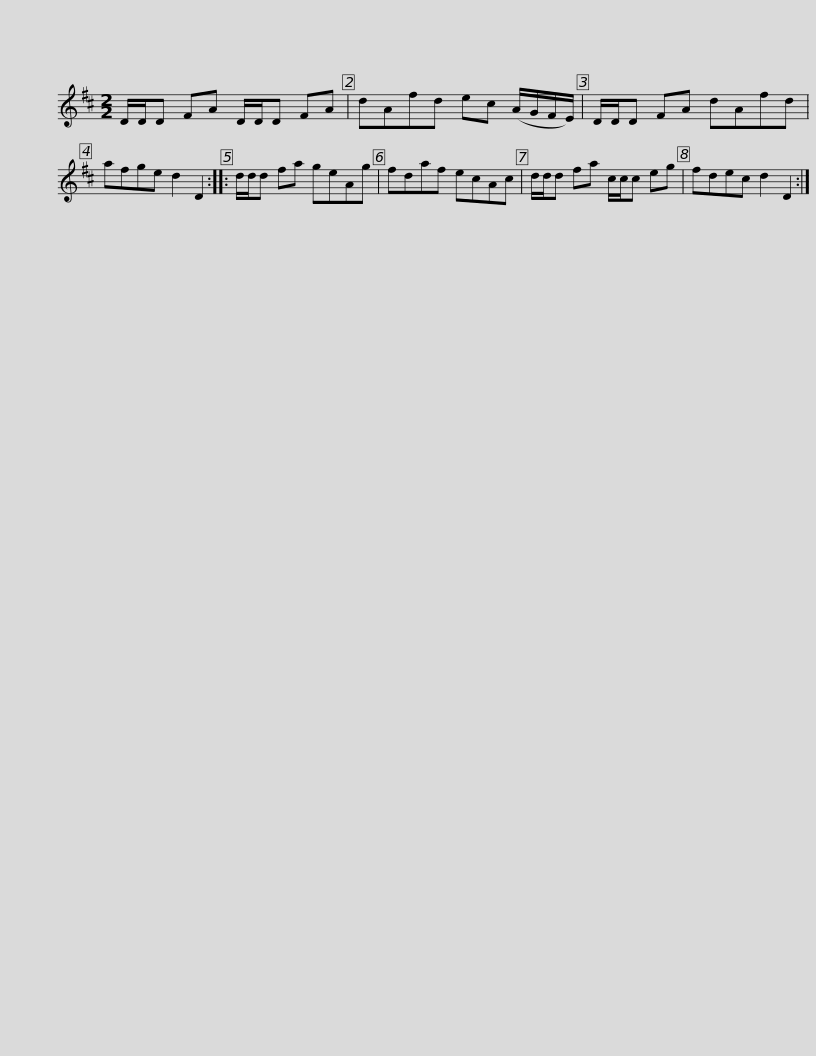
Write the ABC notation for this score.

X:1
L:1/8
M:2/2
I:linebreak $
K:D
V:1 treble
V:1
 D/D/D FA D/D/D FA | dAfd ec (A/G/F/E/) | D/D/D FA dAfd | afge d2 D2 :: d/d/d fa geAg |$ %5
 fdaf ecAc | d/d/d fa c/c/c eg | fdec d2 D2 :| %8
